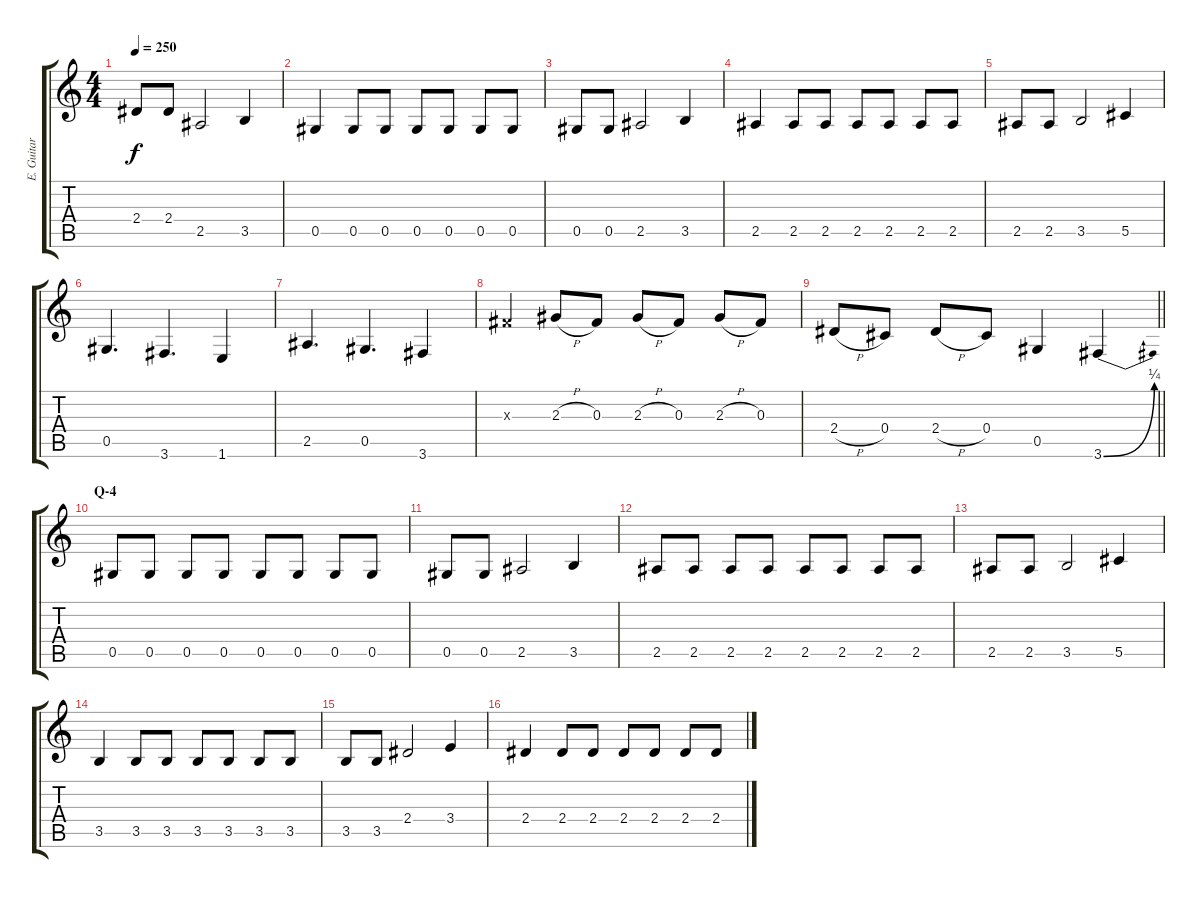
\track ("E. Guitar I" "E. Guitar ") {instrument electricguitarclean}
\staff {score tabs}
\tuning (Eb4 Bb3 Gb3 Db3 Ab2 Eb2) {hide}
\ts (4 4)
\tempo 250
\clef g2
\ks c
2.4.8{dy f} 2.4.8 2.5.2 3.5.4 |
0.5.4 0.5.8 0.5.8 0.5.8 0.5.8 0.5.8 0.5.8 |
0.5.8 0.5.8 2.5.2 3.5.4 |
2.5.4 2.5.8 2.5.8 2.5.8 2.5.8 2.5.8 2.5.8 |
2.5.8 2.5.8 3.5.2 5.5.4 |
0.5.4{d} 3.6.4{d} 1.6.4 |
2.5.4{d} 0.5.4{d} 3.6.4 |
0.3{x}.4 2.3{h}.8 0.3.8 2.3{h}.8 0.3.8 2.3{h}.8 0.3.8 |
\barLineRight lightlight
2.4{h}.8 0.4.8 2.4{h}.8 0.4.8 0.5.4 3.6{be (bend 0 0 60 1)}.4 |
\section ("" "Q-4")
0.5.8 0.5.8 0.5.8 0.5.8 0.5.8 0.5.8 0.5.8 0.5.8 |
0.5.8 0.5.8 2.5.2 3.5.4 |
2.5.8 2.5.8 2.5.8 2.5.8 2.5.8 2.5.8 2.5.8 2.5.8 |
2.5.8 2.5.8 3.5.2 5.5.4 |
3.5.4 3.5.8 3.5.8 3.5.8 3.5.8 3.5.8 3.5.8 |
3.5.8 3.5.8 2.4.2 3.4.4 |
2.4.4 2.4.8 2.4.8 2.4.8 2.4.8 2.4.8 2.4.8
